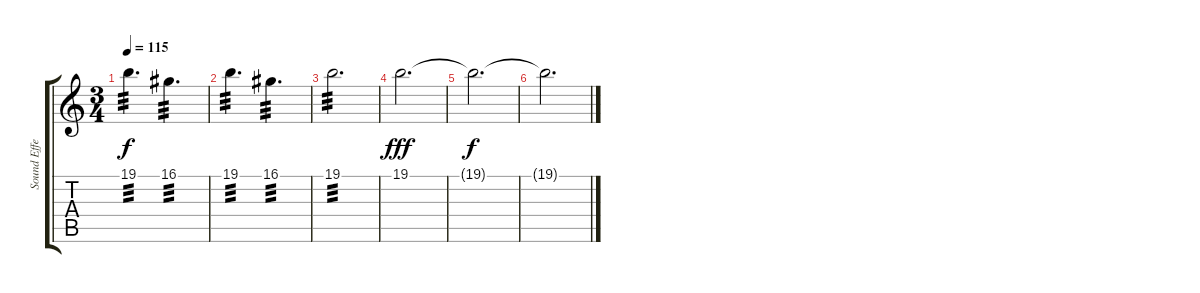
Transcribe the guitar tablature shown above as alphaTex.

\track ("Sound Effects" "Sound Effe") {instrument reversecymbal}
\staff {score tabs}
\tuning (E4 B3 G3 D3 A2 E2) {hide}
\ts (3 4)
\tempo 115
\clef g2
\ks c
19.1.4{d tp 3 dy f} 16.1.4{d tp 3} |
19.1.4{d tp 3} 16.1.4{d tp 3} |
19.1.2{d tp 3} |
19.1.2{d dy fff} |
19.1{t}.2{d dy f} |
19.1{t}.2{d}
